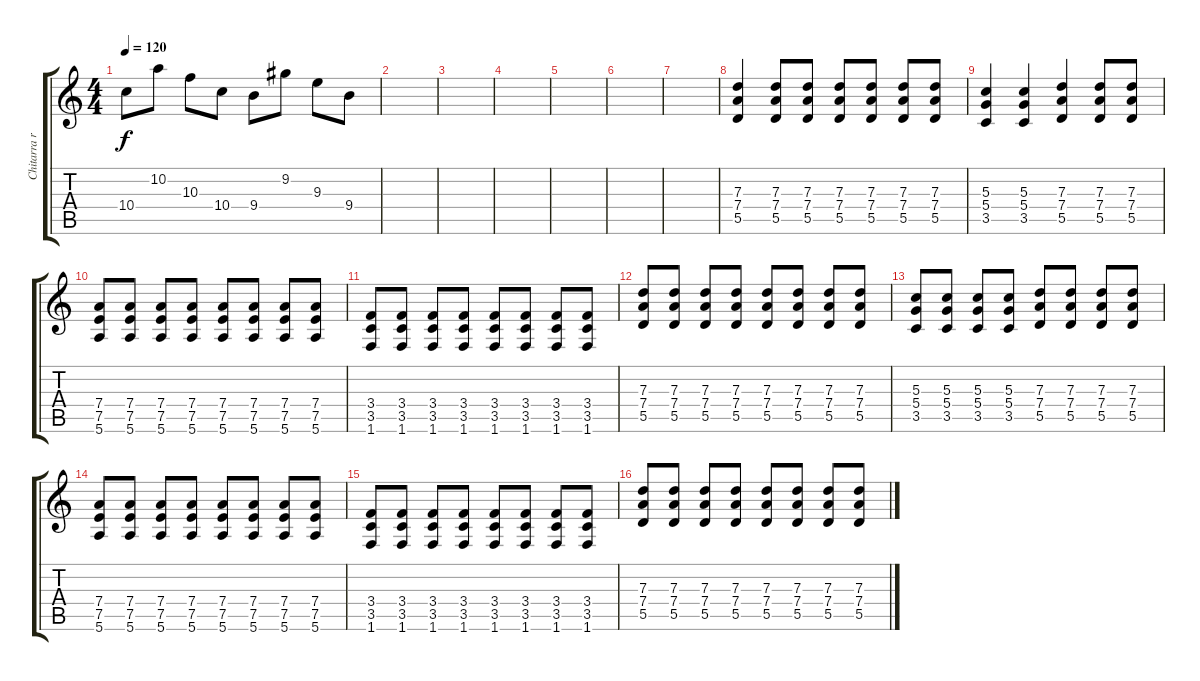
\track ("Chitarra ritmica" "Chitarra r") {instrument electricguitarclean}
\staff {score tabs}
\tuning (E4 B3 G3 D3 A2 E2) {hide}
\ts (4 4)
\tempo 120
\clef g2
\ks c
10.4.8{dy f} 10.2.8 10.3.8 10.4.8 9.4.8 9.2.8 9.3.8 9.4.8 |
|
|
|
|
|
|
(7.3 7.4 5.5).4 (7.3 7.4 5.5).8 (7.3 7.4 5.5).8 (7.3 7.4 5.5).8 (7.3 7.4 5.5).8 (7.3 7.4 5.5).8 (7.3 7.4 5.5).8 |
(5.3 5.4 3.5).4 (5.3 5.4 3.5).4 (7.3 7.4 5.5).4 (7.3 7.4 5.5).8 (7.3 7.4 5.5).8 |
(7.4 7.5 5.6).8 (7.4 7.5 5.6).8 (7.4 7.5 5.6).8 (7.4 7.5 5.6).8 (7.4 7.5 5.6).8 (7.4 7.5 5.6).8 (7.4 7.5 5.6).8 (7.4 7.5 5.6).8 |
(3.4 3.5 1.6).8 (3.4 3.5 1.6).8 (3.4 3.5 1.6).8 (3.4 3.5 1.6).8 (3.4 3.5 1.6).8 (3.4 3.5 1.6).8 (3.4 3.5 1.6).8 (3.4 3.5 1.6).8 |
(7.3 7.4 5.5).8 (7.3 7.4 5.5).8 (7.3 7.4 5.5).8 (7.3 7.4 5.5).8 (7.3 7.4 5.5).8 (7.3 7.4 5.5).8 (7.3 7.4 5.5).8 (7.3 7.4 5.5).8 |
(5.3 5.4 3.5).8 (5.3 5.4 3.5).8 (5.3 5.4 3.5).8 (5.3 5.4 3.5).8 (7.3 7.4 5.5).8 (7.3 7.4 5.5).8 (7.3 7.4 5.5).8 (7.3 7.4 5.5).8 |
(7.4 7.5 5.6).8 (7.4 7.5 5.6).8 (7.4 7.5 5.6).8 (7.4 7.5 5.6).8 (7.4 7.5 5.6).8 (7.4 7.5 5.6).8 (7.4 7.5 5.6).8 (7.4 7.5 5.6).8 |
(3.4 3.5 1.6).8 (3.4 3.5 1.6).8 (3.4 3.5 1.6).8 (3.4 3.5 1.6).8 (3.4 3.5 1.6).8 (3.4 3.5 1.6).8 (3.4 3.5 1.6).8 (3.4 3.5 1.6).8 |
(7.3 7.4 5.5).8 (7.3 7.4 5.5).8 (7.3 7.4 5.5).8 (7.3 7.4 5.5).8 (7.3 7.4 5.5).8 (7.3 7.4 5.5).8 (7.3 7.4 5.5).8 (7.3 7.4 5.5).8
